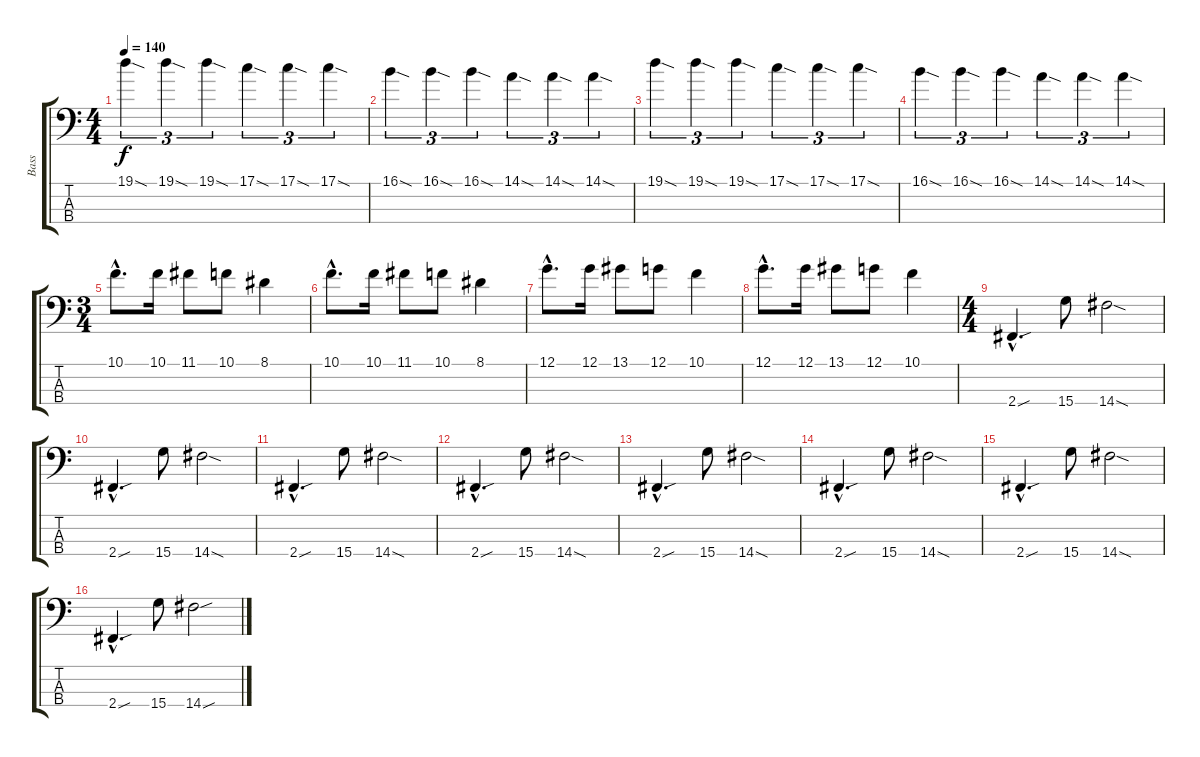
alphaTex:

\track ("Bass" "Bass") {instrument electricbasspick}
\staff {score tabs}
\tuning (G2 D2 A1 E1) {hide}
\ts (4 4)
\tempo 140
\clef f4
\ks c
19.1{sod}.4{tu (3 2) dy f} 19.1{sod}.4{tu (3 2)} 19.1{sod}.4{tu (3 2)} 17.1{sod}.4{tu (3 2)} 17.1{sod}.4{tu (3 2)} 17.1{sod}.4{tu (3 2)} |
16.1{sod}.4{tu (3 2)} 16.1{sod}.4{tu (3 2)} 16.1{sod}.4{tu (3 2)} 14.1{sod}.4{tu (3 2)} 14.1{sod}.4{tu (3 2)} 14.1{sod}.4{tu (3 2)} |
19.1{sod}.4{tu (3 2)} 19.1{sod}.4{tu (3 2)} 19.1{sod}.4{tu (3 2)} 17.1{sod}.4{tu (3 2)} 17.1{sod}.4{tu (3 2)} 17.1{sod}.4{tu (3 2)} |
16.1{sod}.4{tu (3 2)} 16.1{sod}.4{tu (3 2)} 16.1{sod}.4{tu (3 2)} 14.1{sod}.4{tu (3 2)} 14.1{sod}.4{tu (3 2)} 14.1{sod}.4{tu (3 2)} |
\ts (3 4)
10.1{hac}.8{d} 10.1.16 11.1.8 10.1.8 8.1.4 |
10.1{hac}.8{d} 10.1.16 11.1.8 10.1.8 8.1.4 |
12.1{hac}.8{d} 12.1.16 13.1.8 12.1.8 10.1.4 |
12.1{hac}.8{d} 12.1.16 13.1.8 12.1.8 10.1.4 |
\ts (4 4)
2.4{sou hac}.4{d} 15.4.8 14.4{sod}.2 |
2.4{sou hac}.4{d} 15.4.8 14.4{sod}.2 |
2.4{sou hac}.4{d} 15.4.8 14.4{sod}.2 |
2.4{sou hac}.4{d} 15.4.8 14.4{sod}.2 |
2.4{sou hac}.4{d} 15.4.8 14.4{sod}.2 |
2.4{sou hac}.4{d} 15.4.8 14.4{sod}.2 |
2.4{sou hac}.4{d} 15.4.8 14.4{sod}.2 |
2.4{sou hac}.4{d} 15.4.8 14.4{sou}.2
